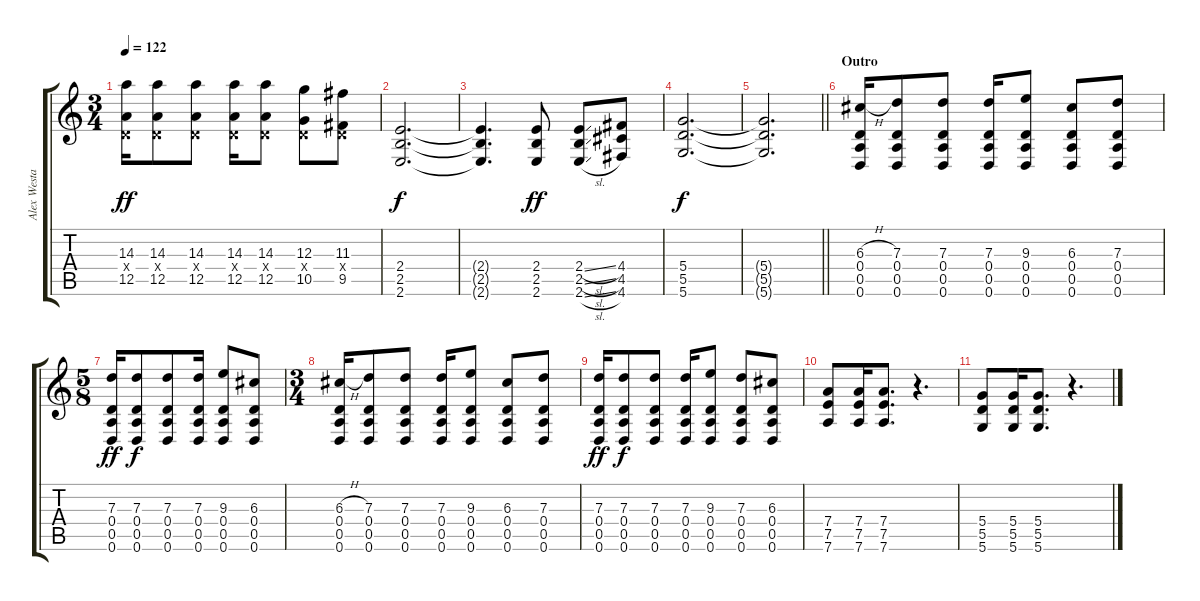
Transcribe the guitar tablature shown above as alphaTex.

\track ("Alex Westaway" "Alex Westa") {instrument distortionguitar}
\staff {score tabs}
\tuning (E4 B3 G3 D3 A2 D2) {hide}
\ts (3 4)
\tempo 122
\clef g2
\ks c
(14.3 0.4{x} 12.5).16{dy ff} (14.3 0.4{x} 12.5).8 (14.3 0.4{x} 12.5).8 (14.3 0.4{x} 12.5).16 (14.3 0.4{x} 12.5).8 (12.3 0.4{x} 10.5).8 (11.3 0.4{x} 9.5).8 |
(2.4 2.5 2.6).2{d dy f} |
(2.4{t} 2.5{t} 2.6{t}).4{d} (2.4 2.5 2.6).8{dy ff} (2.4{sl} 2.5{sl} 2.6{sl}).8 (4.4 4.5 4.6).8 |
(5.4 5.5 5.6).2{d dy f} |
\barLineRight lightlight
(5.4{t} 5.5{t} 5.6{t}).2{d} |
\section ("" "Outro")
(6.3{h} 0.4 0.5 0.6).16{volume 13 instrument distortionguitar} (7.3 0.4 0.5 0.6).8 (7.3 0.4 0.5 0.6).8 (7.3 0.4 0.5 0.6).16 (9.3 0.4 0.5 0.6).8 (6.3 0.4 0.5 0.6).8 (7.3 0.4 0.5 0.6).8 |
\ts (5 8)
(7.3 0.4 0.5 0.6).16{dy ff} (7.3 0.4 0.5 0.6).8{dy f} (7.3 0.4 0.5 0.6).8 (7.3 0.4 0.5 0.6).16 (9.3 0.4 0.5 0.6).8 (6.3 0.4 0.5 0.6).8 |
\ts (3 4)
(6.3{h} 0.4 0.5 0.6).16 (7.3 0.4 0.5 0.6).8 (7.3 0.4 0.5 0.6).8 (7.3 0.4 0.5 0.6).16 (9.3 0.4 0.5 0.6).8 (6.3 0.4 0.5 0.6).8 (7.3 0.4 0.5 0.6).8 |
(7.3 0.4 0.5 0.6).16{dy ff} (7.3 0.4 0.5 0.6).8{dy f} (7.3 0.4 0.5 0.6).8 (7.3 0.4 0.5 0.6).16 (9.3 0.4 0.5 0.6).8 (7.3 0.4 0.5 0.6).8 (6.3 0.4 0.5 0.6).8 |
(7.4 7.5 7.6).8 (7.4 7.5 7.6).16 (7.4 7.5 7.6).8{d} r.4{d} |
(5.4 5.5 5.6).8 (5.4 5.5 5.6).16 (5.4 5.5 5.6).8{d} r.4{d}
